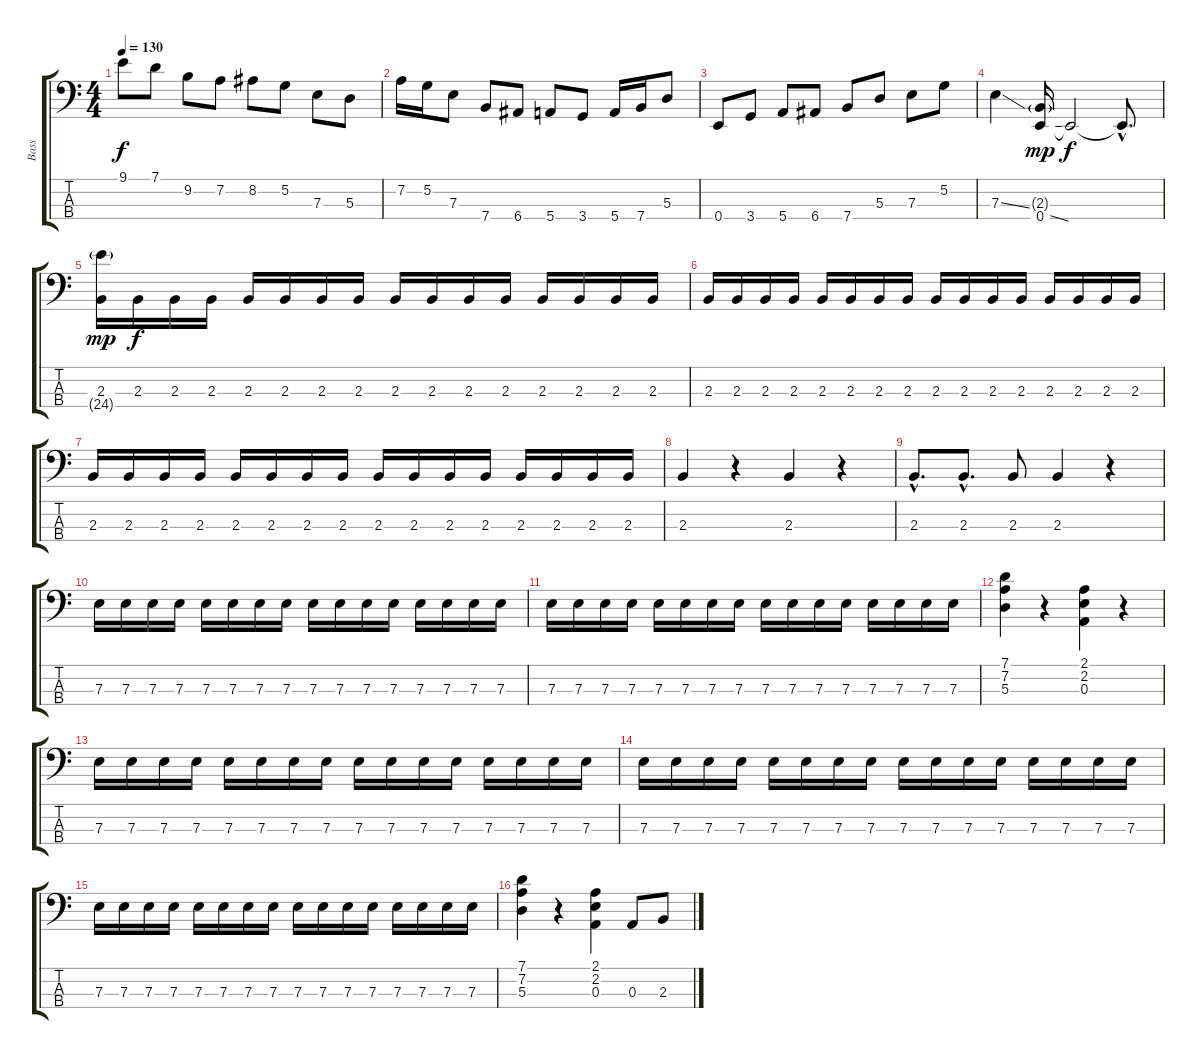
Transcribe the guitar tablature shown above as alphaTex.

\track ("Bass " "Bass ") {instrument electricbassfinger}
\staff {score tabs}
\tuning (G2 D2 A1 E1) {hide}
\ts (4 4)
\tempo 130
\clef f4
\ks c
9.1.8{dy f} 7.1.8 9.2.8 7.2.8 8.2.8 5.2.8 7.3.8 5.3.8 |
7.2.16 5.2.16 7.3.8 7.4.8 6.4.8 5.4.8 3.4.8 5.4.16 7.4.16 5.3.8 |
0.4.8 3.4.8 5.4.8 6.4.8 7.4.8 5.3.8 7.3.8 5.2.8 |
7.3{ss}.4 (2.3{g} 0.4{ss}).16{dy mp} 0.4{t}.2{dy f} 0.4{hac t}.8{d} |
(2.3 24.4{g}).16{dy mp} 2.3.16{dy f} 2.3.16 2.3.16 2.3.16 2.3.16 2.3.16 2.3.16 2.3.16 2.3.16 2.3.16 2.3.16 2.3.16 2.3.16 2.3.16 2.3.16 |
2.3.16 2.3.16 2.3.16 2.3.16 2.3.16 2.3.16 2.3.16 2.3.16 2.3.16 2.3.16 2.3.16 2.3.16 2.3.16 2.3.16 2.3.16 2.3.16 |
2.3.16 2.3.16 2.3.16 2.3.16 2.3.16 2.3.16 2.3.16 2.3.16 2.3.16 2.3.16 2.3.16 2.3.16 2.3.16 2.3.16 2.3.16 2.3.16 |
2.3.4 r.4 2.3.4 r.4 |
2.3{hac}.8{d} 2.3{hac}.8{d} 2.3.8 2.3.4 r.4 |
7.3.16 7.3.16 7.3.16 7.3.16 7.3.16 7.3.16 7.3.16 7.3.16 7.3.16 7.3.16 7.3.16 7.3.16 7.3.16 7.3.16 7.3.16 7.3.16 |
7.3.16 7.3.16 7.3.16 7.3.16 7.3.16 7.3.16 7.3.16 7.3.16 7.3.16 7.3.16 7.3.16 7.3.16 7.3.16 7.3.16 7.3.16 7.3.16 |
(7.1 7.2 5.3).4 r.4 (2.1 2.2 0.3).4 r.4 |
7.3.16 7.3.16 7.3.16 7.3.16 7.3.16 7.3.16 7.3.16 7.3.16 7.3.16 7.3.16 7.3.16 7.3.16 7.3.16 7.3.16 7.3.16 7.3.16 |
7.3.16 7.3.16 7.3.16 7.3.16 7.3.16 7.3.16 7.3.16 7.3.16 7.3.16 7.3.16 7.3.16 7.3.16 7.3.16 7.3.16 7.3.16 7.3.16 |
7.3.16 7.3.16 7.3.16 7.3.16 7.3.16 7.3.16 7.3.16 7.3.16 7.3.16 7.3.16 7.3.16 7.3.16 7.3.16 7.3.16 7.3.16 7.3.16 |
(7.1 7.2 5.3).4 r.4 (2.1 2.2 0.3).4 0.3.8 2.3.8
